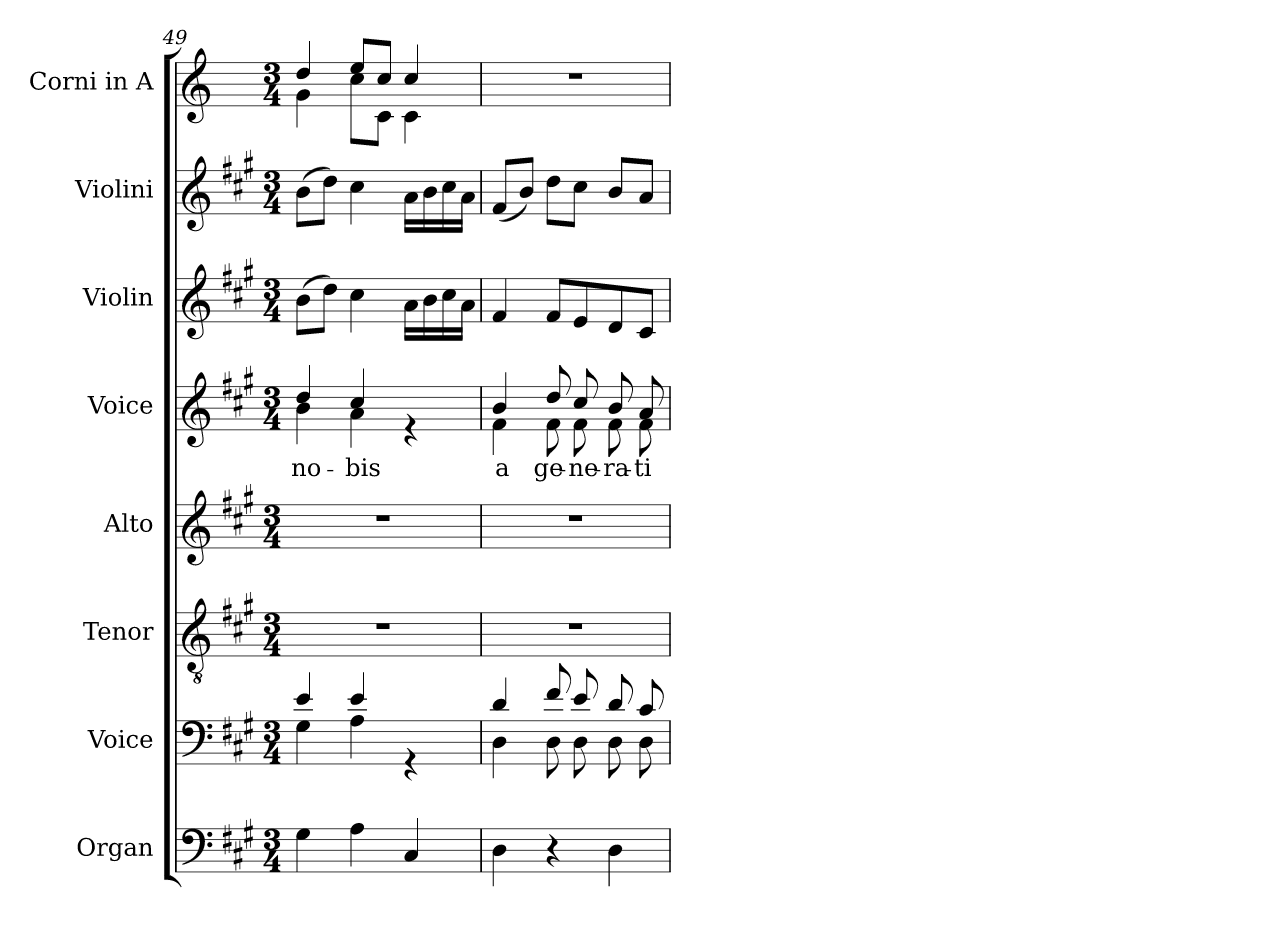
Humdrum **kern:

**kern	**kern	**kern	**kern	**kern	**text	**kern	**kern	**kern
*part8	*part7	*part6	*part5	*part4	*part4	*part3	*part2	*part1
*staff8	*staff7	*staff6	*staff5	*staff4	*staff4	*staff3	*staff2	*staff1
*I"Organ	*I"Voice	*I"Tenor	*I"Alto	*I"Voice	*	*I"Violin	*I"Violini	*I"Corni in A
*	*	*	*	*	*	*I'Vln	*I'Vln	*
*clefF4	*clefF4	*clefGv2	*clefG2	*clefG2	*	*clefG2	*clefG2	*clefG2
*	*	*	*	*	*	*	*	*ITrd2c3
*k[f#c#g#]	*k[f#c#g#]	*k[f#c#g#]	*k[f#c#g#]	*k[f#c#g#]	*	*k[f#c#g#]	*k[f#c#g#]	*k[f#c#g#]
*M3/4	*M3/4	*M3/4	*M3/4	*M3/4	*	*M3/4	*M3/4	*M3/4
=49	=49	=49	=49	=49	=49	=49	=49	=49
*	*^	*	*	*	*	*	*	*
!	!	!	!	!	!	!LO:LY:b	!	!	!
*	*	*	*	*	*^	*	*	*	*^
4G#\	4e/	4G#\	2.r	2.r	4dd/	4b\	no-	(8b\L	(8b\L	4b/	4e\
.	.	.	.	.	.	.	.	8dd\J)	8dd\J)	.	.
!	!	!	!	!	!	!	!LO:LY:b	!	!	!	!
4A\	4e/	4A\	.	.	4cc#/	4a\	-bis	4cc#\	4cc#\	8cc#/L	8a\L
.	.	.	.	.	.	.	.	.	.	8a/J	8A\J
4C#/	4rGG	4ryy	.	.	4re	4ryy	.	16a\LL	16a\LL	4a/	4A\
.	.	.	.	.	.	.	.	16b\	16b\	.	.
.	.	.	.	.	.	.	.	16cc#\	16cc#\	.	.
.	.	.	.	.	.	.	.	16a\JJ	16a\JJ	.	.
*	*	*	*	*	*	*	*	*	*	*v	*v
=50	=50	=50	=50	=50	=50	=50	=50	=50	=50	=50
!	!	!	!	!	!	!	!LO:LY:b	!	!	!
4D\	4d/	4D\	2.r	2.r	4b/	4f#\	a	4f#/	(8f#/L	2.r
.	.	.	.	.	.	.	.	.	8b/J)	.
!	!	!	!	!	!	!	!LO:LY:b	!	!	!
4r	8f#/	8D\	.	.	8dd/	8f#\	ge-	8f#/L	8dd\L	.
!	!	!	!	!	!	!	!LO:LY:b	!	!	!
.	8e/	8D\	.	.	8cc#/	8f#\	-ne-	8e/	8cc#\J	.
!	!	!	!	!	!	!	!LO:LY:b	!	!	!
4D\	8d/	8D\	.	.	8b/	8f#\	-ra-	8d/	8b/L	.
!	!	!	!	!	!	!	!LO:LY:b	!	!	!
.	8c#/	8D\	.	.	8a/	8f#\	-ti-	8c#/J	8a/J	.
*	*v	*v	*	*	*v	*v	*	*	*	*
=	=	=	=	=	=	=	=	=
*-	*-	*-	*-	*-	*-	*-	*-	*-
